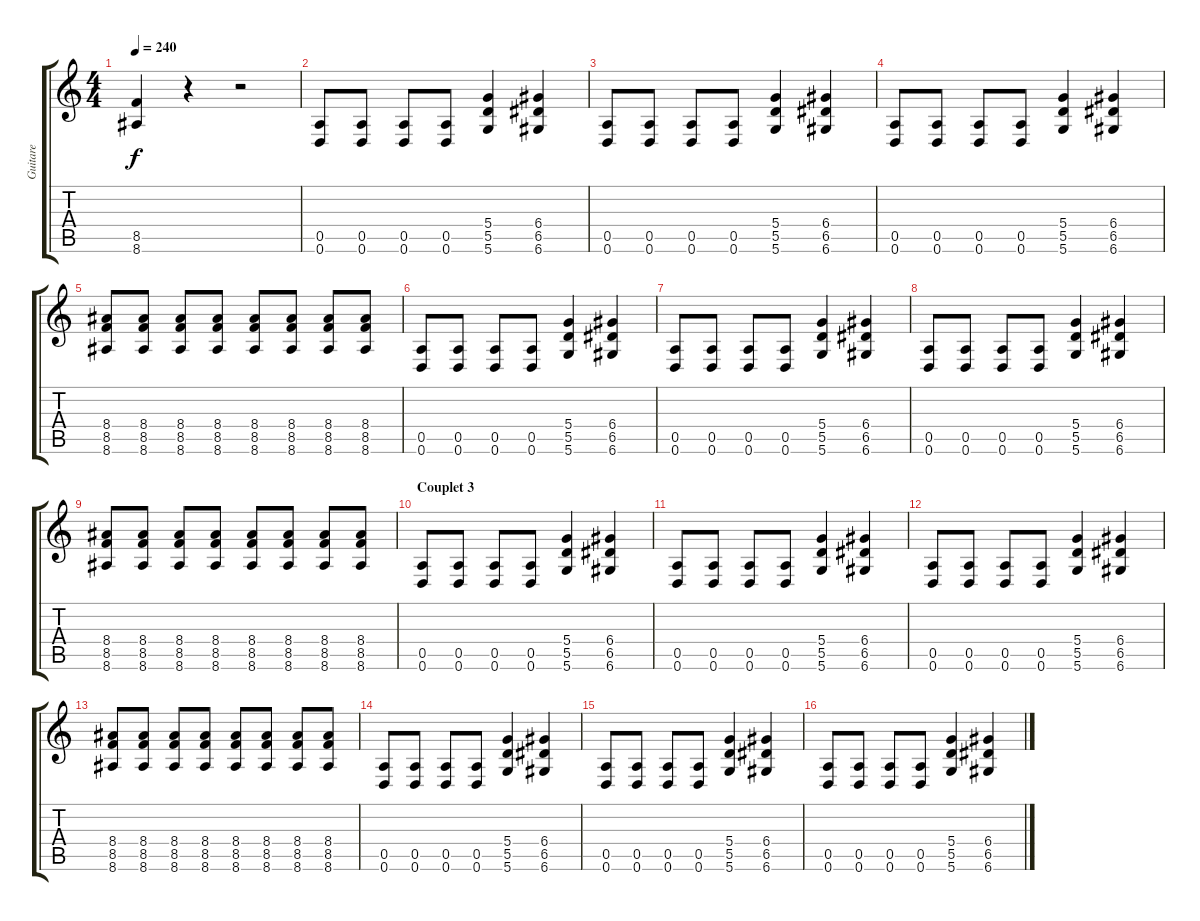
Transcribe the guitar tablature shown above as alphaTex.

\track ("Guitare" "Guitare") {instrument overdrivenguitar}
\staff {score tabs}
\tuning (E4 B3 G3 D3 A2 D2) {hide}
\ts (4 4)
\tempo 240
\clef g2
\ks c
(8.5 8.6).4{dy f} r.4 r.2 |
(0.5 0.6).8 (0.5 0.6).8 (0.5 0.6).8 (0.5 0.6).8 (5.4 5.5 5.6).4 (6.4 6.5 6.6).4 |
(0.5 0.6).8 (0.5 0.6).8 (0.5 0.6).8 (0.5 0.6).8 (5.4 5.5 5.6).4 (6.4 6.5 6.6).4 |
(0.5 0.6).8 (0.5 0.6).8 (0.5 0.6).8 (0.5 0.6).8 (5.4 5.5 5.6).4 (6.4 6.5 6.6).4 |
(8.4 8.5 8.6).8 (8.4 8.5 8.6).8 (8.4 8.5 8.6).8 (8.4 8.5 8.6).8 (8.4 8.5 8.6).8 (8.4 8.5 8.6).8 (8.4 8.5 8.6).8 (8.4 8.5 8.6).8 |
(0.5 0.6).8 (0.5 0.6).8 (0.5 0.6).8 (0.5 0.6).8 (5.4 5.5 5.6).4 (6.4 6.5 6.6).4 |
(0.5 0.6).8 (0.5 0.6).8 (0.5 0.6).8 (0.5 0.6).8 (5.4 5.5 5.6).4 (6.4 6.5 6.6).4 |
(0.5 0.6).8 (0.5 0.6).8 (0.5 0.6).8 (0.5 0.6).8 (5.4 5.5 5.6).4 (6.4 6.5 6.6).4 |
(8.4 8.5 8.6).8 (8.4 8.5 8.6).8 (8.4 8.5 8.6).8 (8.4 8.5 8.6).8 (8.4 8.5 8.6).8 (8.4 8.5 8.6).8 (8.4 8.5 8.6).8 (8.4 8.5 8.6).8 |
\section ("" "Couplet 3")
(0.5 0.6).8 (0.5 0.6).8 (0.5 0.6).8 (0.5 0.6).8 (5.4 5.5 5.6).4 (6.4 6.5 6.6).4 |
(0.5 0.6).8 (0.5 0.6).8 (0.5 0.6).8 (0.5 0.6).8 (5.4 5.5 5.6).4 (6.4 6.5 6.6).4 |
(0.5 0.6).8 (0.5 0.6).8 (0.5 0.6).8 (0.5 0.6).8 (5.4 5.5 5.6).4 (6.4 6.5 6.6).4 |
(8.4 8.5 8.6).8 (8.4 8.5 8.6).8 (8.4 8.5 8.6).8 (8.4 8.5 8.6).8 (8.4 8.5 8.6).8 (8.4 8.5 8.6).8 (8.4 8.5 8.6).8 (8.4 8.5 8.6).8 |
(0.5 0.6).8 (0.5 0.6).8 (0.5 0.6).8 (0.5 0.6).8 (5.4 5.5 5.6).4 (6.4 6.5 6.6).4 |
(0.5 0.6).8 (0.5 0.6).8 (0.5 0.6).8 (0.5 0.6).8 (5.4 5.5 5.6).4 (6.4 6.5 6.6).4 |
(0.5 0.6).8 (0.5 0.6).8 (0.5 0.6).8 (0.5 0.6).8 (5.4 5.5 5.6).4 (6.4 6.5 6.6).4
